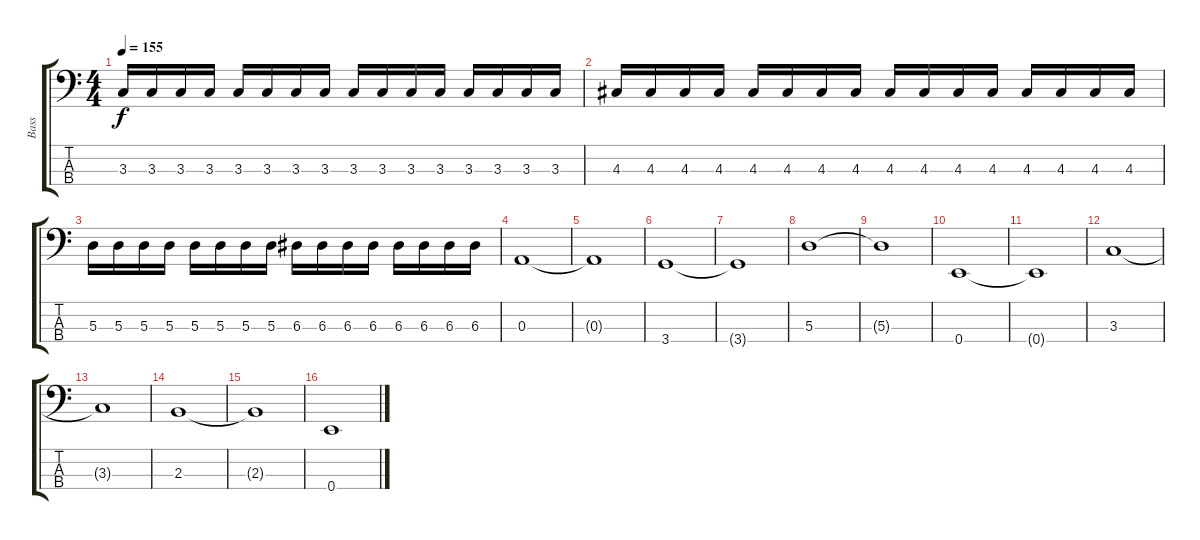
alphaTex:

\track ("Bass" "Bass") {instrument electricbassfinger}
\staff {score tabs}
\tuning (G2 D2 A1 E1) {hide}
\ts (4 4)
\tempo 155
\clef f4
\ks c
3.3.16{dy f} 3.3.16 3.3.16 3.3.16 3.3.16 3.3.16 3.3.16 3.3.16 3.3.16 3.3.16 3.3.16 3.3.16 3.3.16 3.3.16 3.3.16 3.3.16 |
4.3.16 4.3.16 4.3.16 4.3.16 4.3.16 4.3.16 4.3.16 4.3.16 4.3.16 4.3.16 4.3.16 4.3.16 4.3.16 4.3.16 4.3.16 4.3.16 |
5.3.16 5.3.16 5.3.16 5.3.16 5.3.16 5.3.16 5.3.16 5.3.16 6.3.16 6.3.16 6.3.16 6.3.16 6.3.16 6.3.16 6.3.16 6.3.16 |
0.3.1 |
0.3{t}.1 |
3.4.1 |
3.4{t}.1 |
5.3.1 |
5.3{t}.1 |
0.4.1 |
0.4{t}.1 |
3.3.1 |
3.3{t}.1 |
2.3.1 |
2.3{t}.1 |
0.4.1
